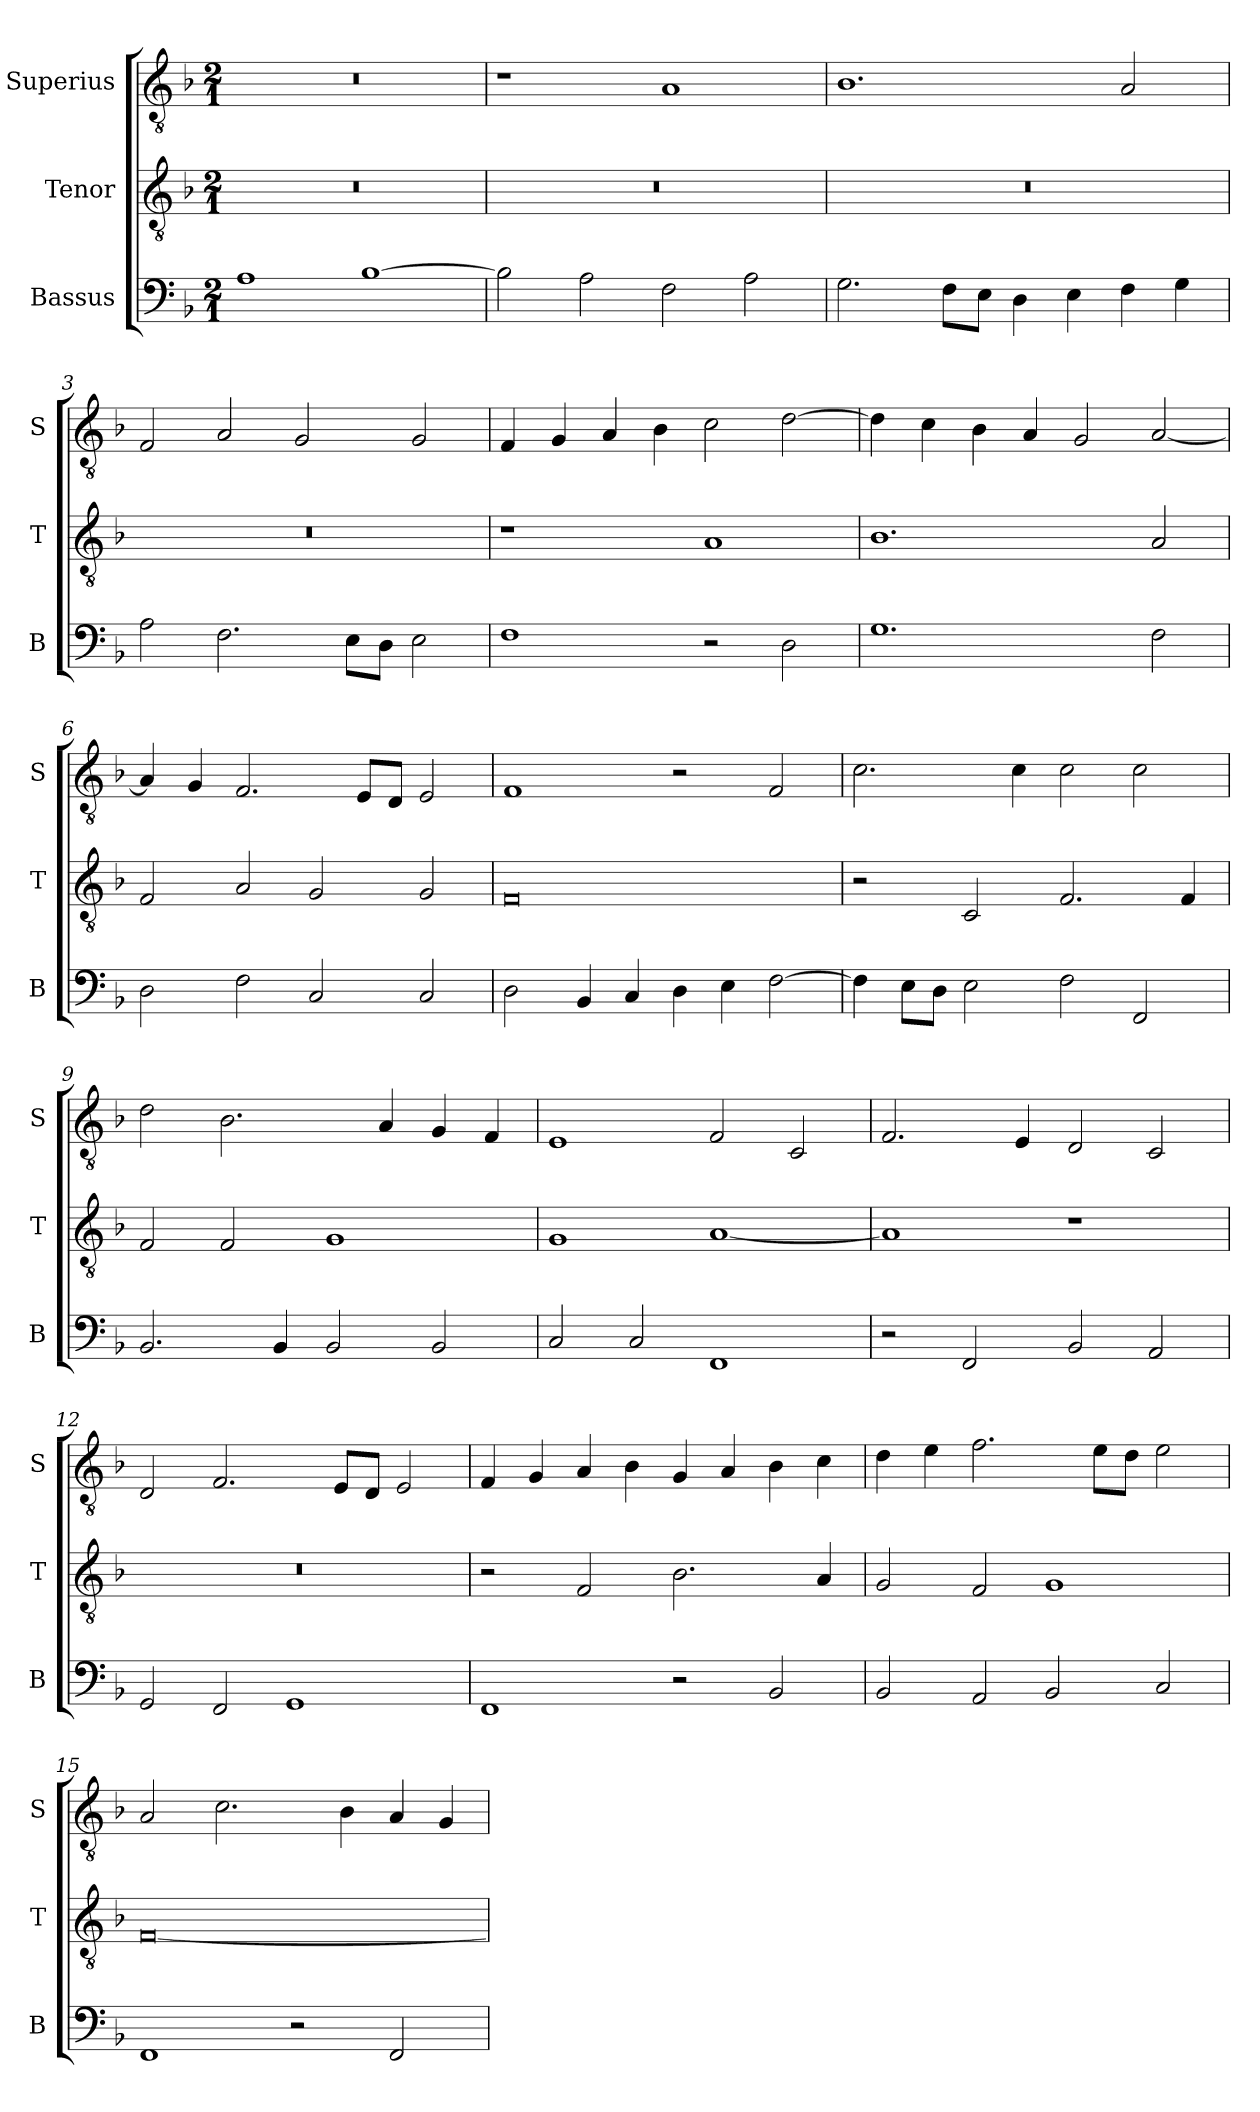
**kern	**kern	**kern
*part3	*part2	*part1
*staff3	*staff2	*staff1
*I"Bassus	*I"Tenor	*I"Superius
*I'B	*I'T	*I'S
*clefF4	*clefGv2	*clefGv2
*k[b-]	*k[b-]	*k[b-]
*F:	*F:	*F:
*M2/1	*M2/1	*M2/1
=	=	=
1A	0r	0r
[1B-	.	.
=1	=1	=1
2B-]	0r	1r
2A	.	.
2F	.	1A
2A	.	.
=2	=2	=2
2.G	0r	1.B-
8FL	.	.
8EJ	.	.
4D	.	.
4E	.	.
4F	.	2A
4G	.	.
=3	=3	=3
2A	0r	2F
2.F	.	2A
.	.	2G
8EL	.	.
8DJ	.	.
2E	.	2G
=4	=4	=4
1F	1r	4F
.	.	4G
.	.	4A
.	.	4B-
2r	1A	2c
2D	.	[2d
=5	=5	=5
1.G	1.B-	4d]
.	.	4c
.	.	4B-
.	.	4A
.	.	2G
2F	2A	[2A
=6	=6	=6
2D	2F	4A]
.	.	4G
2F	2A	2.F
2C	2G	.
.	.	8EL
.	.	8DJ
2C	2G	2E
=7	=7	=7
2D	0F	1F
4BB-	.	.
4C	.	.
4D	.	2r
4E	.	.
[2F	.	2F
=8	=8	=8
4F]	2r	2.c
8EL	.	.
8DJ	.	.
2E	2C	.
.	.	4c
2F	2.F	2c
2FF	.	2c
.	4F	.
=9	=9	=9
2.BB-	2F	2d
.	2F	2.B-
4BB-	.	.
2BB-	1G	.
.	.	4A
2BB-	.	4G
.	.	4F
=10	=10	=10
2C	1G	1E
2C	.	.
1FF	[1A	2F
.	.	2C
=11	=11	=11
2r	1A]	2.F
2FF	.	.
.	.	4E
2BB-	1r	2D
2AA	.	2C
=12	=12	=12
2GG	0r	2D
2FF	.	2.F
1GG	.	.
.	.	8EL
.	.	8DJ
.	.	2E
=13	=13	=13
1FF	2r	4F
.	.	4G
.	2F	4A
.	.	4B-
2r	2.B-	4G
.	.	4A
2BB-	.	4B-
.	4A	4c
=14	=14	=14
2BB-	2G	4d
.	.	4e
2AA	2F	2.f
2BB-	1G	.
.	.	8eL
.	.	8dJ
2C	.	2e
=15	=15	=15
1FF	[0F	2A
.	.	2.c
2r	.	.
.	.	4B-
2FF	.	4A
.	.	4G
=	=	=
*-	*-	*-
